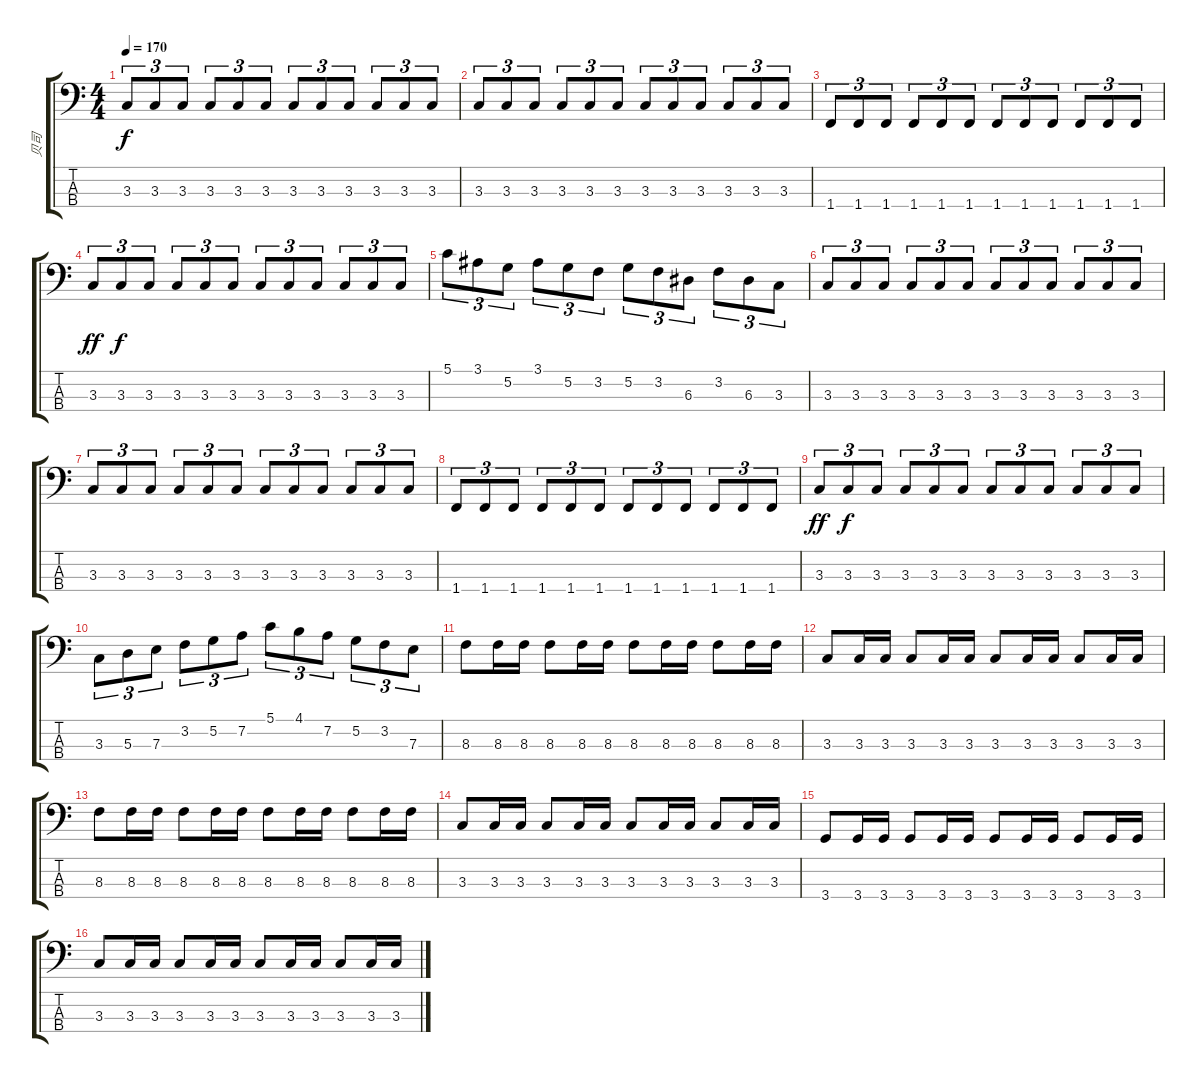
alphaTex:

\track ("贝司" "贝司") {instrument electricbassfinger}
\staff {score tabs}
\tuning (G2 D2 A1 E1) {hide}
\ts (4 4)
\tempo 170
\clef f4
\ks c
3.3.8{tu (3 2) dy f} 3.3.8{tu (3 2)} 3.3.8{tu (3 2)} 3.3.8{tu (3 2)} 3.3.8{tu (3 2)} 3.3.8{tu (3 2)} 3.3.8{tu (3 2)} 3.3.8{tu (3 2)} 3.3.8{tu (3 2)} 3.3.8{tu (3 2)} 3.3.8{tu (3 2)} 3.3.8{tu (3 2)} |
3.3.8{tu (3 2)} 3.3.8{tu (3 2)} 3.3.8{tu (3 2)} 3.3.8{tu (3 2)} 3.3.8{tu (3 2)} 3.3.8{tu (3 2)} 3.3.8{tu (3 2)} 3.3.8{tu (3 2)} 3.3.8{tu (3 2)} 3.3.8{tu (3 2)} 3.3.8{tu (3 2)} 3.3.8{tu (3 2)} |
1.4.8{tu (3 2)} 1.4.8{tu (3 2)} 1.4.8{tu (3 2)} 1.4.8{tu (3 2)} 1.4.8{tu (3 2)} 1.4.8{tu (3 2)} 1.4.8{tu (3 2)} 1.4.8{tu (3 2)} 1.4.8{tu (3 2)} 1.4.8{tu (3 2)} 1.4.8{tu (3 2)} 1.4.8{tu (3 2)} |
3.3.8{tu (3 2) dy ff} 3.3.8{tu (3 2) dy f} 3.3.8{tu (3 2)} 3.3.8{tu (3 2)} 3.3.8{tu (3 2)} 3.3.8{tu (3 2)} 3.3.8{tu (3 2)} 3.3.8{tu (3 2)} 3.3.8{tu (3 2)} 3.3.8{tu (3 2)} 3.3.8{tu (3 2)} 3.3.8{tu (3 2)} |
5.1.8{tu (3 2)} 3.1.8{tu (3 2)} 5.2.8{tu (3 2)} 3.1.8{tu (3 2)} 5.2.8{tu (3 2)} 3.2.8{tu (3 2)} 5.2.8{tu (3 2)} 3.2.8{tu (3 2)} 6.3.8{tu (3 2)} 3.2.8{tu (3 2)} 6.3.8{tu (3 2)} 3.3.8{tu (3 2)} |
3.3.8{tu (3 2)} 3.3.8{tu (3 2)} 3.3.8{tu (3 2)} 3.3.8{tu (3 2)} 3.3.8{tu (3 2)} 3.3.8{tu (3 2)} 3.3.8{tu (3 2)} 3.3.8{tu (3 2)} 3.3.8{tu (3 2)} 3.3.8{tu (3 2)} 3.3.8{tu (3 2)} 3.3.8{tu (3 2)} |
3.3.8{tu (3 2)} 3.3.8{tu (3 2)} 3.3.8{tu (3 2)} 3.3.8{tu (3 2)} 3.3.8{tu (3 2)} 3.3.8{tu (3 2)} 3.3.8{tu (3 2)} 3.3.8{tu (3 2)} 3.3.8{tu (3 2)} 3.3.8{tu (3 2)} 3.3.8{tu (3 2)} 3.3.8{tu (3 2)} |
1.4.8{tu (3 2)} 1.4.8{tu (3 2)} 1.4.8{tu (3 2)} 1.4.8{tu (3 2)} 1.4.8{tu (3 2)} 1.4.8{tu (3 2)} 1.4.8{tu (3 2)} 1.4.8{tu (3 2)} 1.4.8{tu (3 2)} 1.4.8{tu (3 2)} 1.4.8{tu (3 2)} 1.4.8{tu (3 2)} |
3.3.8{tu (3 2) dy ff} 3.3.8{tu (3 2) dy f} 3.3.8{tu (3 2)} 3.3.8{tu (3 2)} 3.3.8{tu (3 2)} 3.3.8{tu (3 2)} 3.3.8{tu (3 2)} 3.3.8{tu (3 2)} 3.3.8{tu (3 2)} 3.3.8{tu (3 2)} 3.3.8{tu (3 2)} 3.3.8{tu (3 2)} |
3.3.8{tu (3 2)} 5.3.8{tu (3 2)} 7.3.8{tu (3 2)} 3.2.8{tu (3 2)} 5.2.8{tu (3 2)} 7.2.8{tu (3 2)} 5.1.8{tu (3 2)} 4.1.8{tu (3 2)} 7.2.8{tu (3 2)} 5.2.8{tu (3 2)} 3.2.8{tu (3 2)} 7.3.8{tu (3 2)} |
8.3.8 8.3.16 8.3.16 8.3.8 8.3.16 8.3.16 8.3.8 8.3.16 8.3.16 8.3.8 8.3.16 8.3.16 |
3.3.8 3.3.16 3.3.16 3.3.8 3.3.16 3.3.16 3.3.8 3.3.16 3.3.16 3.3.8 3.3.16 3.3.16 |
8.3.8 8.3.16 8.3.16 8.3.8 8.3.16 8.3.16 8.3.8 8.3.16 8.3.16 8.3.8 8.3.16 8.3.16 |
3.3.8 3.3.16 3.3.16 3.3.8 3.3.16 3.3.16 3.3.8 3.3.16 3.3.16 3.3.8 3.3.16 3.3.16 |
3.4.8 3.4.16 3.4.16 3.4.8 3.4.16 3.4.16 3.4.8 3.4.16 3.4.16 3.4.8 3.4.16 3.4.16 |
3.3.8 3.3.16 3.3.16 3.3.8 3.3.16 3.3.16 3.3.8 3.3.16 3.3.16 3.3.8 3.3.16 3.3.16
